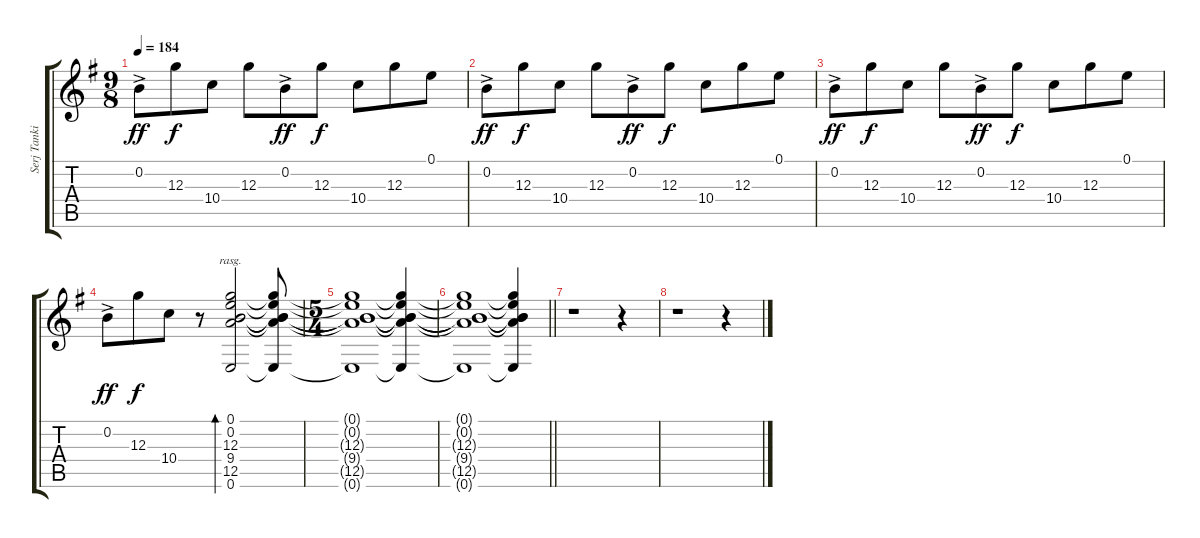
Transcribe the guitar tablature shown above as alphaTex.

\track ("Serj Tankian [Guitar 1]" "Serj Tanki") {instrument acousticguitarsteel}
\staff {score tabs}
\tuning (E4 B3 G3 D3 A2 E2) {hide}
\ts (9 8)
\tempo 184
\clef g2
\ks eminor
0.2{ac}.8{dy ff} 12.3.8{dy f} 10.4.8 12.3.8 0.2{ac}.8{dy ff} 12.3.8{dy f} 10.4.8 12.3.8 0.1.8 |
0.2{ac}.8{dy ff} 12.3.8{dy f} 10.4.8 12.3.8 0.2{ac}.8{dy ff} 12.3.8{dy f} 10.4.8 12.3.8 0.1.8 |
0.2{ac}.8{dy ff} 12.3.8{dy f} 10.4.8 12.3.8 0.2{ac}.8{dy ff} 12.3.8{dy f} 10.4.8 12.3.8 0.1.8 |
0.2{ac}.8{dy ff} 12.3.8{dy f} 10.4.8 r.8 (0.1 0.2 12.3 9.4 12.5 0.6).2{bd 480 rasg ii} (0.1{t} 0.2{t} 12.3{t} 9.4{t} 12.5{t} 0.6{t}).8 |
\ts (5 4)
(0.1{t} 0.2{t} 12.3{t} 9.4{t} 12.5{t} 0.6{t}).1 (0.1{t} 0.2{t} 12.3{t} 9.4{t} 12.5{t} 0.6{t}).4 |
\barLineRight lightlight
(0.1{t} 0.2{t} 12.3{t} 9.4{t} 12.5{t} 0.6{t}).1 (0.1{t} 0.2{t} 12.3{t} 9.4{t} 12.5{t} 0.6{t}).4 |
r.1 r.4 |
r.1 r.4
